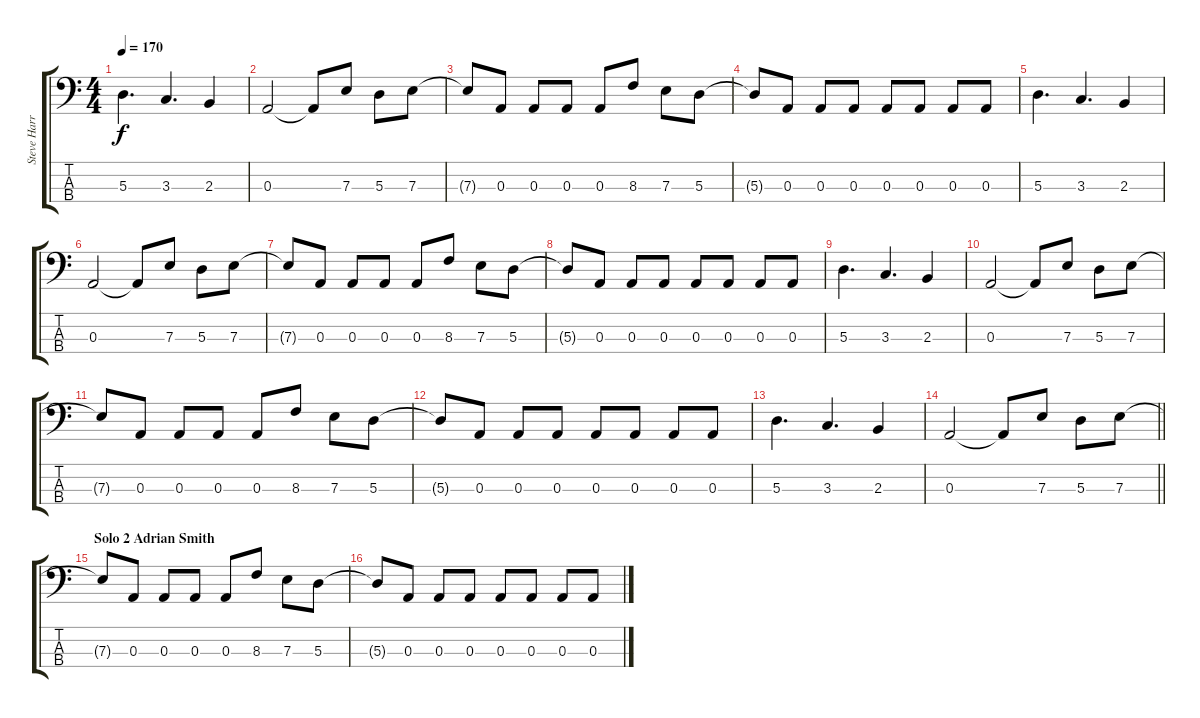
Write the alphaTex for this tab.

\track ("Steve Harris" "Steve Harr") {instrument electricbassfinger}
\staff {score tabs}
\tuning (G2 D2 A1 E1) {hide}
\ts (4 4)
\tempo 170
\clef f4
\ks c
5.3.4{d dy f} 3.3.4{d} 2.3.4 |
0.3.2 0.3{t}.8 7.3.8 5.3.8 7.3.8 |
7.3{t}.8 0.3.8 0.3.8 0.3.8 0.3.8 8.3.8 7.3.8 5.3.8 |
5.3{t}.8 0.3.8 0.3.8 0.3.8 0.3.8 0.3.8 0.3.8 0.3.8 |
5.3.4{d} 3.3.4{d} 2.3.4 |
0.3.2 0.3{t}.8 7.3.8 5.3.8 7.3.8 |
7.3{t}.8 0.3.8 0.3.8 0.3.8 0.3.8 8.3.8 7.3.8 5.3.8 |
5.3{t}.8 0.3.8 0.3.8 0.3.8 0.3.8 0.3.8 0.3.8 0.3.8 |
5.3.4{d} 3.3.4{d} 2.3.4 |
0.3.2 0.3{t}.8 7.3.8 5.3.8 7.3.8 |
7.3{t}.8 0.3.8 0.3.8 0.3.8 0.3.8 8.3.8 7.3.8 5.3.8 |
5.3{t}.8 0.3.8 0.3.8 0.3.8 0.3.8 0.3.8 0.3.8 0.3.8 |
5.3.4{d} 3.3.4{d} 2.3.4 |
\barLineRight lightlight
0.3.2 0.3{t}.8 7.3.8 5.3.8 7.3.8 |
\section ("" "Solo 2 Adrian Smith")
7.3{t}.8 0.3.8 0.3.8 0.3.8 0.3.8 8.3.8 7.3.8 5.3.8 |
5.3{t}.8 0.3.8 0.3.8 0.3.8 0.3.8 0.3.8 0.3.8 0.3.8
